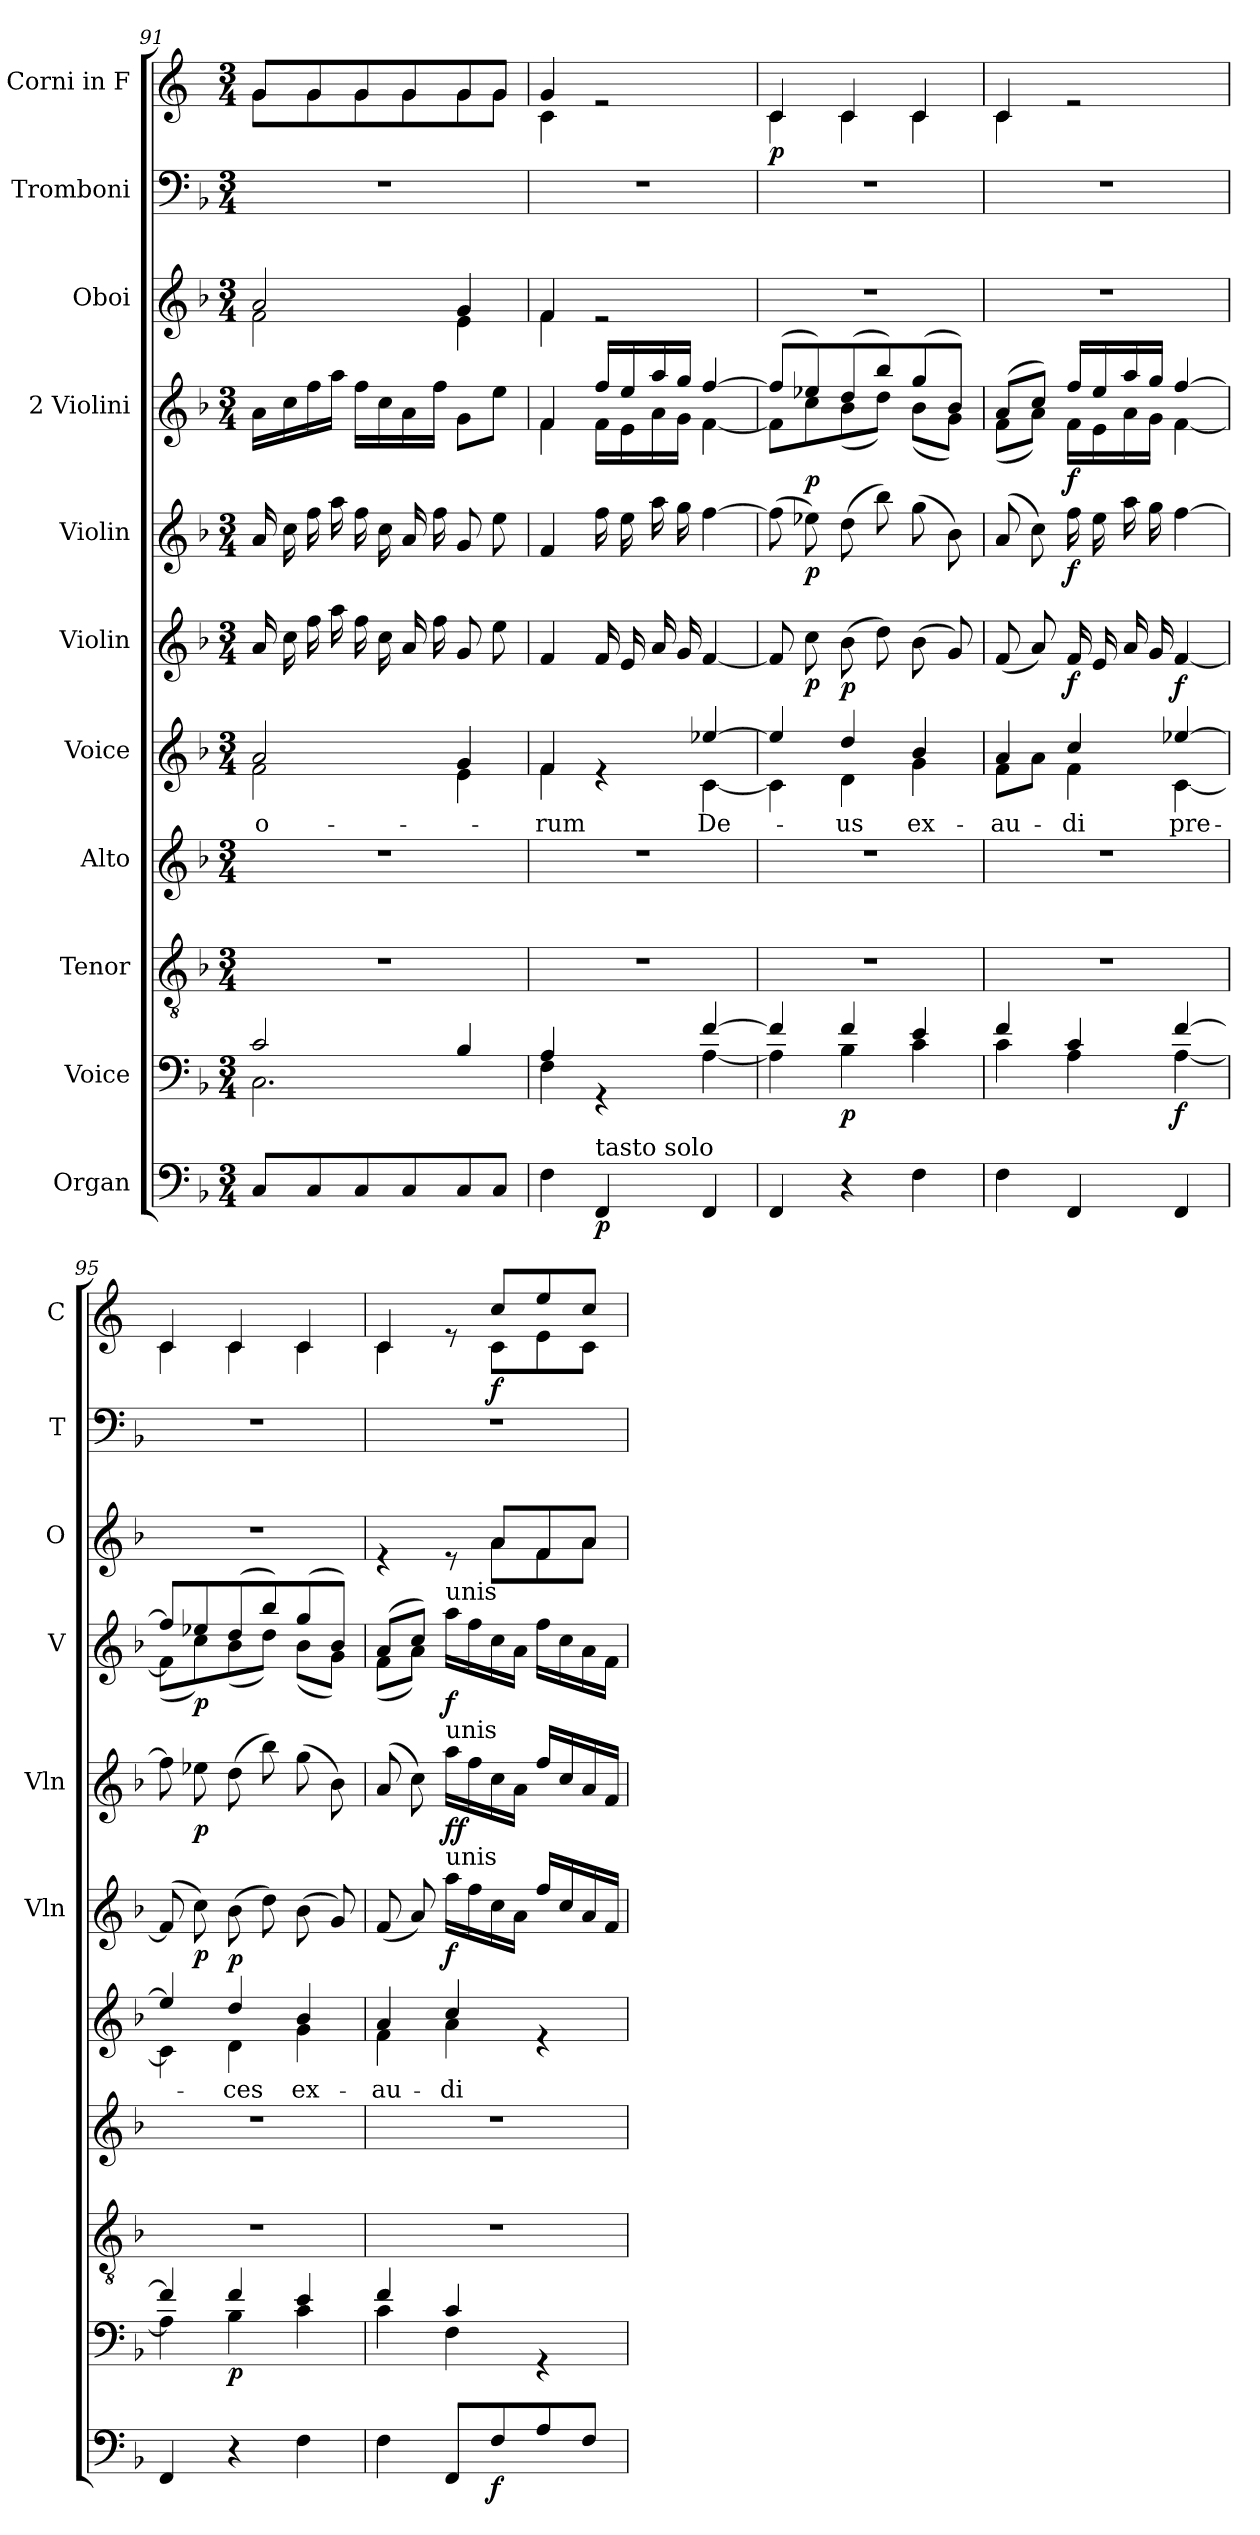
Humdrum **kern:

**kern	**dynam	**kern	**dynam	**kern	**kern	**kern	**text	**dynam	**kern	**dynam	**kern	**dynam	**kern	**dynam	**kern	**kern	**kern	**dynam
*part11	*part11	*part10	*part10	*part9	*part8	*part7	*part7	*part7	*part6	*part6	*part5	*part5	*part4	*part4	*part3	*part2	*part1	*part1
*staff11	*staff11	*staff10	*staff10	*staff9	*staff8	*staff7	*staff7	*staff7	*staff6	*staff6	*staff5	*staff5	*staff4	*staff4	*staff3	*staff2	*staff1	*staff1
*I"Organ	*	*I"Voice	*	*I"Tenor	*I"Alto	*I"Voice	*	*	*I"Violin	*	*I"Violin	*	*I"2 Violini	*	*I"Oboi	*I"Tromboni	*I"Corni in F	*
*	*	*	*	*	*	*	*	*	*I'Vln	*	*I'Vln	*	*I'V	*	*I'O	*I'T	*I'C	*
*clefF4	*	*clefF4	*	*clefGv2	*clefG2	*clefG2	*	*	*clefG2	*	*clefG2	*	*clefG2	*	*clefG2	*clefF4	*clefG2	*
*	*	*	*	*	*	*	*	*	*	*	*	*	*	*	*	*	*ITrd4c7	*
*k[b-]	*	*k[b-]	*	*k[b-]	*k[b-]	*k[b-]	*	*	*k[b-]	*	*k[b-]	*	*k[b-]	*	*k[b-]	*k[b-]	*k[b-]	*
*M3/4	*	*M3/4	*	*M3/4	*M3/4	*M3/4	*	*	*M3/4	*	*M3/4	*	*M3/4	*	*M3/4	*M3/4	*M3/4	*
=91	=91	=91	=91	=91	=91	=91	=91	=91	=91	=91	=91	=91	=91	=91	=91	=91	=91	=91
*	*	*^	*	*	*	*	*	*	*	*	*	*	*	*	*	*	*	*
!	!	!	!	!	!	!	!	!LO:LY:b	!	!	!	!	!	!	!	!	!	!	!
*	*	*	*	*	*	*	*^	*	*	*	*	*	*	*	*	*^	*	*^	*
8C/L	.	2c/	2.C\	.	2.r	2.r	2a/	2f\	-o-	.	16a/	.	16a/	.	16a\LL	.	2a/	2f\	2.r	8c/L	8c\L	.
.	.	.	.	.	.	.	.	.	.	.	16cc\	.	16cc\	.	16cc\	.	.	.	.	.	.	.
8C/	.	.	.	.	.	.	.	.	.	.	16ff\	.	16ff\	.	16ff\	.	.	.	.	8c/	8c\	.
.	.	.	.	.	.	.	.	.	.	.	16aa\	.	16aa\	.	16aa\JJ	.	.	.	.	.	.	.
8C/	.	.	.	.	.	.	.	.	.	.	16ff\	.	16ff\	.	16ff\LL	.	.	.	.	8c/	8c\	.
.	.	.	.	.	.	.	.	.	.	.	16cc\	.	16cc\	.	16cc\	.	.	.	.	.	.	.
8C/	.	.	.	.	.	.	.	.	.	.	16a/	.	16a/	.	16a\	.	.	.	.	8c/	8c\	.
.	.	.	.	.	.	.	.	.	.	.	16ff\	.	16ff\	.	16ff\JJ	.	.	.	.	.	.	.
8C/	.	4B-/	.	.	.	.	4g/	4e\	.	.	8g/	.	8g/	.	8g\L	.	4g/	4e\	.	8c/	8c\	.
8C/J	.	.	.	.	.	.	.	.	.	.	8ee\	.	8ee\	.	8ee\J	.	.	.	.	8c/J	8c\J	.
=92	=92	=92	=92	=92	=92	=92	=92	=92	=92	=92	=92	=92	=92	=92	=92	=92	=92	=92	=92	=92	=92	=92
!	!	!	!	!	!	!	!	!	!LO:LY:b	!	!	!	!	!	!	!	!	!	!	!	!	!
*	*	*	*	*	*	*	*	*	*	*	*	*	*	*	*^	*	*	*	*	*	*	*
4F\	.	4A/	4F\	.	2.r	2.r	4f/	4f\	-rum	.	4f/	.	4f/	.	4f/	4f\	.	4f/	4f\	2.r	4c/	4F\	.
!LO:TX:a:t=tasto solo	!	!	!	!	!	!	!	!	!	!	!	!	!	!	!	!	!	!	!	!	!	!	!
!	!LO:DY:b	!	!	!	!	!	!	!	!	!	!	!	!	!	!	!	!	!	!	!	!	!	!
4FF/	p	4rGG	4ryy	.	.	.	4re	4ryy	.	.	16f/	.	16ff\	.	16ff/LL	16f\LL	.	2re	2ryy	.	2re	2ryy	.
.	.	.	.	.	.	.	.	.	.	.	16e/	.	16ee\	.	16ee/	16e\	.	.	.	.	.	.	.
.	.	.	.	.	.	.	.	.	.	.	16a/	.	16aa\	.	16aa/	16a\	.	.	.	.	.	.	.
.	.	.	.	.	.	.	.	.	.	.	16g/	.	16gg\	.	16gg/JJ	16g\JJ	.	.	.	.	.	.	.
!	!	!	!	!	!	!	!	!	!LO:LY:b	!	!	!	!	!	!	!	!	!	!	!	!	!	!
4FF/	.	[4f/	[4A\	.	.	.	[4ee-X/	[4c\	De-	.	[4f/	.	[4ff\	.	[4ff/	[4f\	.	.	.	.	.	.	.
*	*	*	*	*	*	*	*	*	*	*	*	*	*	*	*	*	*	*v	*v	*	*	*	*
=93	=93	=93	=93	=93	=93	=93	=93	=93	=93	=93	=93	=93	=93	=93	=93	=93	=93	=93	=93	=93	=93	=93
!	!	!	!	!	!	!	!	!	!	!	!	!	!	!	!	!	!	!	!	!	!	!LO:DY:b
4FF/	.	4f/]	4A\]	.	2.r	2.r	4ee-/]	4c\]	.	.	8f/]	.	(8ff\]	.	(8ff/L]	8f\L]	.	2.r	2.r	4F/	4F\	p
!	!	!	!	!	!	!	!	!	!	!	!	!LO:DY:b	!	!LO:DY:b	!	!	!LO:DY:b	!	!	!	!	!
.	.	.	.	.	.	.	.	.	.	.	8cc\	p	8ee-X\)	p	8ee-X/)	8cc\	p	.	.	.	.	.
!	!	!	!	!LO:DY:b	!	!	!	!	!LO:LY:b	!LO:DY:b	!	!	!	!	!	!	!	!	!	!	!	!
4r	.	4f/	4B-\	p	.	.	4dd/	4d\	-us	p	(8b-\	.	(8dd\	.	(8dd/	(8b-\	.	.	.	4F/	4F\	.
.	.	.	.	.	.	.	.	.	.	.	8dd\)	.	8bb-\)	.	8bb-/)	8dd\J)	.	.	.	.	.	.
!	!	!	!	!	!	!	!	!	!LO:LY:b	!	!	!	!	!	!	!	!	!	!	!	!	!
4F\	.	4e/	4c\	.	.	.	4b-/	4g\	ex-	.	(8b-\	.	(8gg\	.	(8gg/	(8b-\L	.	.	.	4F/	4F\	.
.	.	.	.	.	.	.	.	.	.	.	8g/)	.	8b-\)	.	8b-/J)	8g\J)	.	.	.	.	.	.
=94	=94	=94	=94	=94	=94	=94	=94	=94	=94	=94	=94	=94	=94	=94	=94	=94	=94	=94	=94	=94	=94	=94
!	!	!	!	!	!	!	!	!	!LO:LY:b	!	!	!	!	!	!	!	!	!	!	!	!	!
4F\	.	4f/	4c\	.	2.r	2.r	4a/	8f\L	-au-	.	(8f/	.	(8a/	.	(8a/L	(8f\L	.	2.r	2.r	4F/	4F\	.
.	.	.	.	.	.	.	.	8a\J	.	.	8a/)	.	8cc\)	.	8cc/J)	8a\J)	.	.	.	.	.	.
!	!	!	!	!	!	!	!	!	!LO:LY:b	!	!	!LO:DY:b	!	!LO:DY:b	!	!	!LO:DY:b	!	!	!	!	!
4FF/	.	4c/	4A\	.	.	.	4cc/	4f\	-di	.	16f/	f	16ff\	f	16ff/LL	16f\LL	f	.	.	2re	2ryy	.
.	.	.	.	.	.	.	.	.	.	.	16e/	.	16ee\	.	16ee/	16e\	.	.	.	.	.	.
.	.	.	.	.	.	.	.	.	.	.	16a/	.	16aa\	.	16aa/	16a\	.	.	.	.	.	.
.	.	.	.	.	.	.	.	.	.	.	16g/	.	16gg\	.	16gg/JJ	16g\JJ	.	.	.	.	.	.
!	!	!	!	!LO:DY:b	!	!	!	!	!LO:LY:b	!LO:DY:b	!	!	!	!	!	!	!	!	!	!	!	!
4FF/	.	[4f/	[4A\	f	.	.	[4ee-X/	[4c\	pre-	f	[4f/	.	[4ff\	.	[4ff/	[4f\	.	.	.	.	.	.
!!LO:LB:g=z	!!
=95	=95	=95	=95	=95	=95	=95	=95	=95	=95	=95	=95	=95	=95	=95	=95	=95	=95	=95	=95	=95	=95	=95
4FF/	.	4f/]	4A\]	.	2.r	2.r	4ee-/]	4c\]	.	.	(8f/]	.	8ff\]	.	8ff/L]	(8f\L]	.	2.r	2.r	4F/	4F\	.
!	!	!	!	!	!	!	!	!	!	!	!	!LO:DY:b	!	!LO:DY:b	!	!	!LO:DY:b	!	!	!	!	!
.	.	.	.	.	.	.	.	.	.	.	8cc\)	p	8ee-X\	p	8ee-X/	8cc\)	p	.	.	.	.	.
!	!	!	!	!LO:DY:b	!	!	!	!	!LO:LY:b	!LO:DY:b	!	!	!	!	!	!	!	!	!	!	!	!
4r	.	4f/	4B-\	p	.	.	4dd/	4d\	-ces	p	(8b-\	.	(8dd\	.	(8dd/	(8b-\	.	.	.	4F/	4F\	.
.	.	.	.	.	.	.	.	.	.	.	8dd\)	.	8bb-\)	.	8bb-/)	8dd\J)	.	.	.	.	.	.
!	!	!	!	!	!	!	!	!	!LO:LY:b	!	!	!	!	!	!	!	!	!	!	!	!	!
4F\	.	4e/	4c\	.	.	.	4b-/	4g\	ex-	.	(8b-\	.	(8gg\	.	(8gg/	(8b-\L	.	.	.	4F/	4F\	.
.	.	.	.	.	.	.	.	.	.	.	8g/)	.	8b-\)	.	8b-/J)	8g\J)	.	.	.	.	.	.
=96	=96	=96	=96	=96	=96	=96	=96	=96	=96	=96	=96	=96	=96	=96	=96	=96	=96	=96	=96	=96	=96	=96
!	!	!	!	!	!	!	!	!	!LO:LY:b	!	!	!	!	!	!	!	!	!	!	!	!	!
*	*	*	*	*	*	*	*	*	*	*	*	*	*	*	*	*	*	*^	*	*	*	*
4F\	.	4f/	4c\	.	2.r	2.r	4a/	4f\	-au-	.	(8f/	.	(8a/	.	(8a/L	(8f\L	.	4re	4.ryy	2.r	4F/	4F\	.
.	.	.	.	.	.	.	.	.	.	.	8a/)	.	8cc\)	.	8cc/J)	8a\J)	.	.	.	.	.	.	.
!	!	!	!	!	!	!	!	!	!	!	!	!	!	!	!LO:TX:a:t=unis	!	!	!	!	!	!	!	!
!	!	!	!	!	!	!	!	!	!	!	!	!	!LO:TX:a:t=unis	!	!	!	!	!	!	!	!	!	!
!	!	!	!	!	!	!	!	!	!	!	!LO:TX:a:t=unis	!	!	!	!	!	!	!	!	!	!	!	!
!	!	!	!	!	!	!	!	!	!LO:LY:b	!	!	!LO:DY:b	!	!LO:DY:b	!	!	!	!	!	!	!	!	!
!	!	!	!	!	!	!	!	!	!	!	!	!	!	!LO:DY:n=1:b	!	!	!LO:DY:b	!	!	!	!	!	!
8FF/L	.	4c/	4F\	.	.	.	4cc/	4a\	-di	.	16aa\LL	f	16aa\LL	f f	16aa\LL	2ryy	f	8re	.	.	8re	8ryy	.
.	.	.	.	.	.	.	.	.	.	.	16ff\	.	16ff\	.	16ff\	.	.	.	.	.	.	.	.
!	!LO:DY:b	!	!	!	!	!	!	!	!	!	!	!	!	!	!	!	!	!	!	!	!	!	!LO:DY:b
8F/	f	.	.	.	.	.	.	.	.	.	16cc\	.	16cc\	.	16cc\	.	.	8a/L	8a\L	.	8f/L	8F\L	f
.	.	.	.	.	.	.	.	.	.	.	16a/JJ	.	16a/JJ	.	16a\JJ	.	.	.	.	.	.	.	.
8A/	.	4rGG	4ryy	.	.	.	4re	4ryy	.	.	16ff\LL	.	16ff\LL	.	16ff\LL	.	.	8f/	8f\	.	8a/	8A\	.
.	.	.	.	.	.	.	.	.	.	.	16cc\	.	16cc\	.	16cc\	.	.	.	.	.	.	.	.
8F/J	.	.	.	.	.	.	.	.	.	.	16a/	.	16a/	.	16a\	.	.	8a/J	8a\J	.	8f/J	8F\J	.
.	.	.	.	.	.	.	.	.	.	.	16f/JJ	.	16f/JJ	.	16f\JJ	.	.	.	.	.	.	.	.
*	*	*	*	*	*	*	*	*	*	*	*	*	*	*	*v	*v	*	*	*	*	*v	*v	*
*	*	*v	*v	*	*	*	*v	*v	*	*	*	*	*	*	*	*	*v	*v	*	*	*
=	=	=	=	=	=	=	=	=	=	=	=	=	=	=	=	=	=	=
*-	*-	*-	*-	*-	*-	*-	*-	*-	*-	*-	*-	*-	*-	*-	*-	*-	*-	*-
